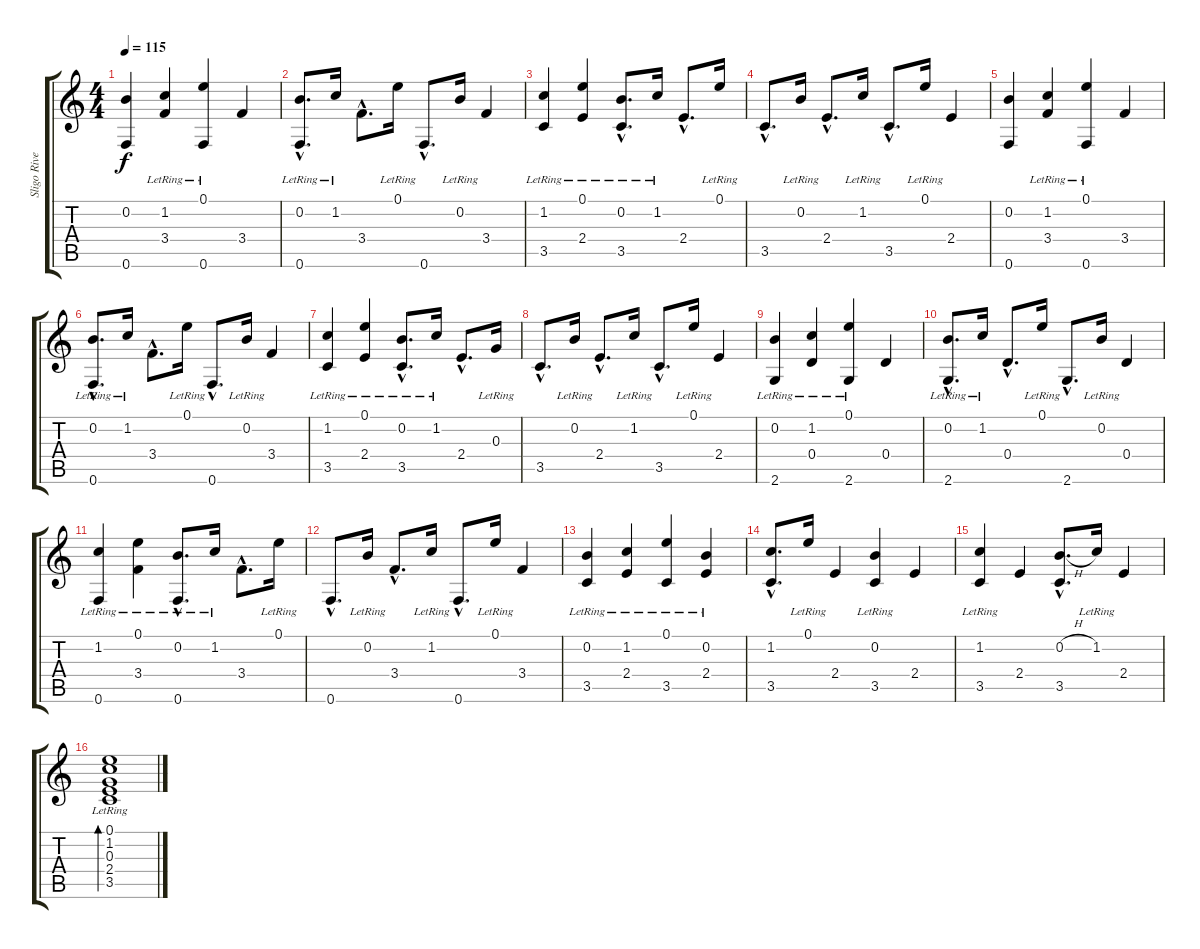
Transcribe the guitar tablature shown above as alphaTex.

\track ("Sligo River Blues" "Sligo Rive") {instrument acousticguitarnylon}
\staff {score tabs}
\tuning (E4 B3 G3 D3 A2 F2) {hide}
\ts (4 4)
\tempo 115
\clef g2
\ks c
(0.2 0.6).4{dy f} (1.2{lr} 3.4).4 (0.1{lr} 0.6).4 3.4.4 |
(0.2{hac lr} 0.6{hac}).8{d} 1.2{lr}.16 3.4{hac}.8{d} 0.1{lr}.16 0.6{hac}.8{d} 0.2{lr}.16 3.4.4 |
(1.2{lr} 3.5).4 (0.1{lr} 2.4).4 (0.2{hac lr} 3.5{hac}).8{d} 1.2{lr}.16 2.4{hac}.8{d} 0.1{lr}.16 |
3.5{hac}.8{d} 0.2{lr}.16 2.4{hac}.8{d} 1.2{lr}.16 3.5{hac}.8{d} 0.1{lr}.16 2.4.4 |
(0.2 0.6).4 (1.2{lr} 3.4).4 (0.1{lr} 0.6).4 3.4.4 |
(0.2{hac lr} 0.6{hac}).8{d} 1.2{lr}.16 3.4{hac}.8{d} 0.1{lr}.16 0.6{hac}.8{d} 0.2{lr}.16 3.4.4 |
(1.2{lr} 3.5).4 (0.1{lr} 2.4).4 (0.2{hac lr} 3.5{hac}).8{d} 1.2{lr}.16 2.4{hac}.8{d} 0.3{lr}.16 |
3.5{hac}.8{d} 0.2{lr}.16 2.4{hac}.8{d} 1.2{lr}.16 3.5{hac}.8{d} 0.1{lr}.16 2.4.4 |
(0.2{lr} 2.6).4 (1.2{lr} 0.4).4 (0.1{lr} 2.6).4 0.4.4 |
(0.2{hac lr} 2.6{hac}).8{d} 1.2{lr}.16 0.4{hac}.8{d} 0.1{lr}.16 2.6{hac}.8{d} 0.2{lr}.16 0.4.4 |
(1.2{lr} 0.6).4 (0.1{lr} 3.4).4 (0.2{hac lr} 0.6{hac}).8{d} 1.2{lr}.16 3.4{hac}.8{d} 0.1{lr}.16 |
0.6{hac}.8{d} 0.2{lr}.16 3.4{hac}.8{d} 1.2{lr}.16 0.6{hac}.8{d} 0.1{lr}.16 3.4.4 |
(0.2{lr} 3.5).4 (1.2{lr} 2.4).4 (0.1{lr} 3.5).4 (0.2{lr} 2.4).4 |
(1.2{hac} 3.5{hac}).8{d} 0.1{lr}.16 2.4.4 (0.2{lr} 3.5).4 2.4.4 |
(1.2{lr} 3.5).4 2.4.4 (0.2{h hac} 3.5{hac}).8{d} 1.2{lr}.16 2.4.4 |
(0.1 1.2{lr} 0.3 2.4 3.5).1{bd 60}
